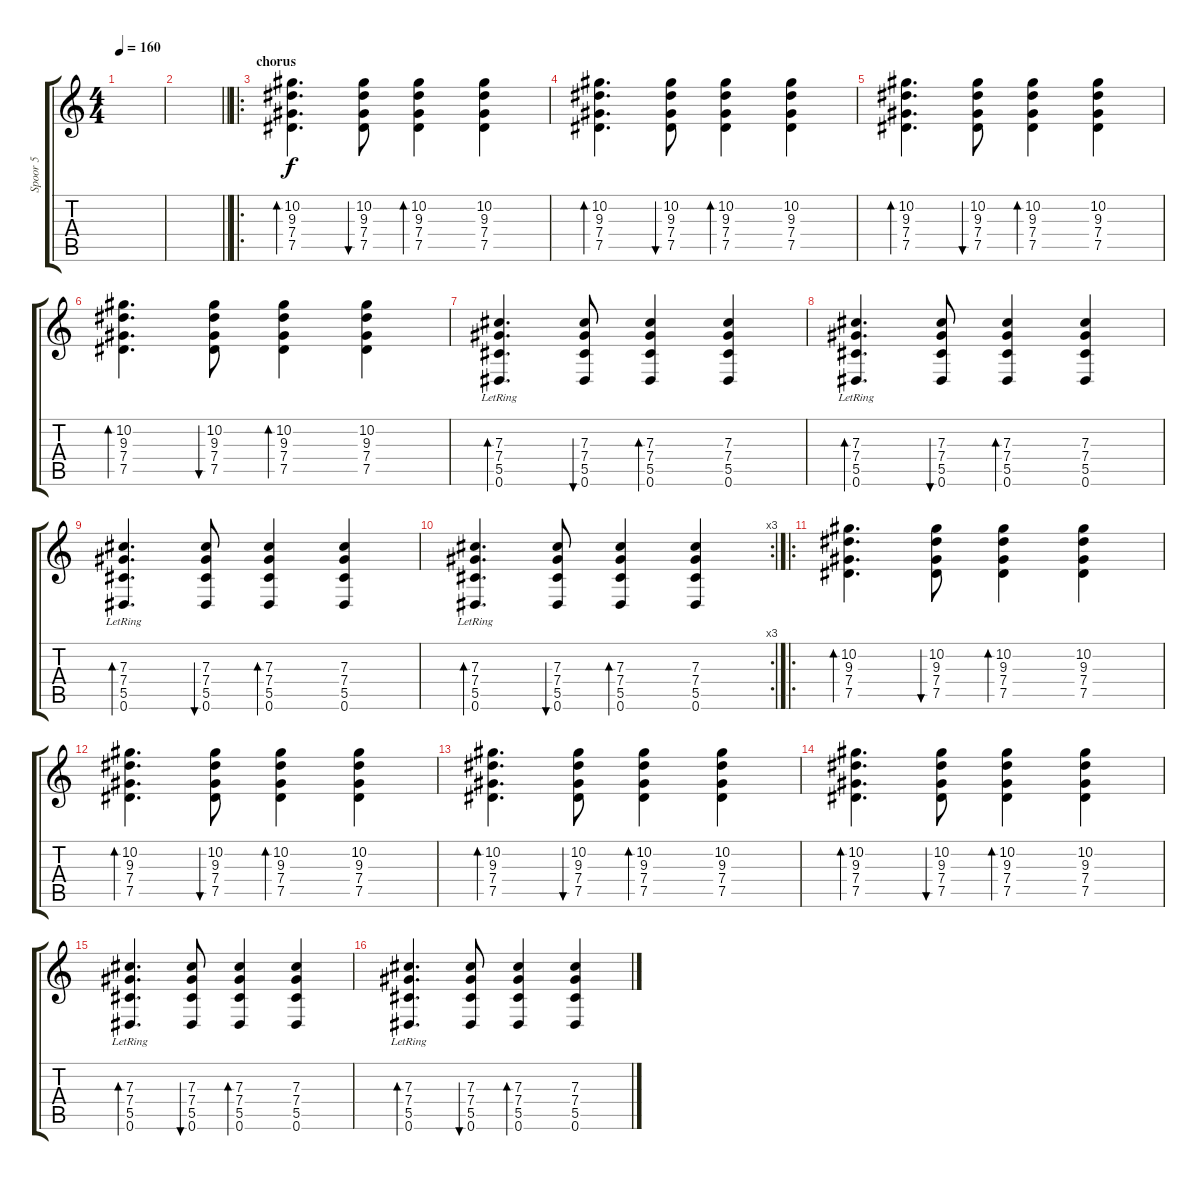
\track ("Spoor 5" "Spoor 5") {instrument acousticguitarnylon}
\staff {score tabs}
\tuning (Eb4 Bb3 Gb3 Db3 Ab2 Eb2) {hide}
\ts (4 4)
\tempo 160
\clef g2
\ks c
|
\barLineRight lightlight
|
\ro
\section ("" "chorus")
(10.2 9.3 7.4 7.5).4{d bd 120} (10.2 9.3 7.4 7.5).8{bu 120} (10.2 9.3 7.4 7.5).4{bd 120} (10.2 9.3 7.4 7.5).4 |
(10.2 9.3 7.4 7.5).4{d bd 120} (10.2 9.3 7.4 7.5).8{bu 120} (10.2 9.3 7.4 7.5).4{bd 120} (10.2 9.3 7.4 7.5).4 |
(10.2 9.3 7.4 7.5).4{d bd 120} (10.2 9.3 7.4 7.5).8{bu 120} (10.2 9.3 7.4 7.5).4{bd 120} (10.2 9.3 7.4 7.5).4 |
(10.2 9.3 7.4 7.5).4{d bd 120} (10.2 9.3 7.4 7.5).8{bu 120} (10.2 9.3 7.4 7.5).4{bd 120} (10.2 9.3 7.4 7.5).4 |
(7.3{lr} 7.4 5.5{lr} 0.6).4{d bd 120} (7.3 7.4 5.5 0.6).8{bu 120} (7.3 7.4 5.5 0.6).4{bd 120} (7.3 7.4 5.5 0.6).4 |
(7.3{lr} 7.4 5.5{lr} 0.6).4{d bd 120} (7.3 7.4 5.5 0.6).8{bu 120} (7.3 7.4 5.5 0.6).4{bd 120} (7.3 7.4 5.5 0.6).4 |
(7.3{lr} 7.4 5.5{lr} 0.6).4{d bd 120} (7.3 7.4 5.5 0.6).8{bu 120} (7.3 7.4 5.5 0.6).4{bd 120} (7.3 7.4 5.5 0.6).4 |
\rc 3
(7.3{lr} 7.4 5.5{lr} 0.6).4{d bd 120} (7.3 7.4 5.5 0.6).8{bu 120} (7.3 7.4 5.5 0.6).4{bd 120} (7.3 7.4 5.5 0.6).4 |
\ro
(10.2 9.3 7.4 7.5).4{d bd 120} (10.2 9.3 7.4 7.5).8{bu 120} (10.2 9.3 7.4 7.5).4{bd 120} (10.2 9.3 7.4 7.5).4 |
(10.2 9.3 7.4 7.5).4{d bd 120} (10.2 9.3 7.4 7.5).8{bu 120} (10.2 9.3 7.4 7.5).4{bd 120} (10.2 9.3 7.4 7.5).4 |
(10.2 9.3 7.4 7.5).4{d bd 120} (10.2 9.3 7.4 7.5).8{bu 120} (10.2 9.3 7.4 7.5).4{bd 120} (10.2 9.3 7.4 7.5).4 |
(10.2 9.3 7.4 7.5).4{d bd 120} (10.2 9.3 7.4 7.5).8{bu 120} (10.2 9.3 7.4 7.5).4{bd 120} (10.2 9.3 7.4 7.5).4 |
(7.3{lr} 7.4 5.5{lr} 0.6).4{d bd 120} (7.3 7.4 5.5 0.6).8{bu 120} (7.3 7.4 5.5 0.6).4{bd 120} (7.3 7.4 5.5 0.6).4 |
(7.3{lr} 7.4 5.5{lr} 0.6).4{d bd 120} (7.3 7.4 5.5 0.6).8{bu 120} (7.3 7.4 5.5 0.6).4{bd 120} (7.3 7.4 5.5 0.6).4
